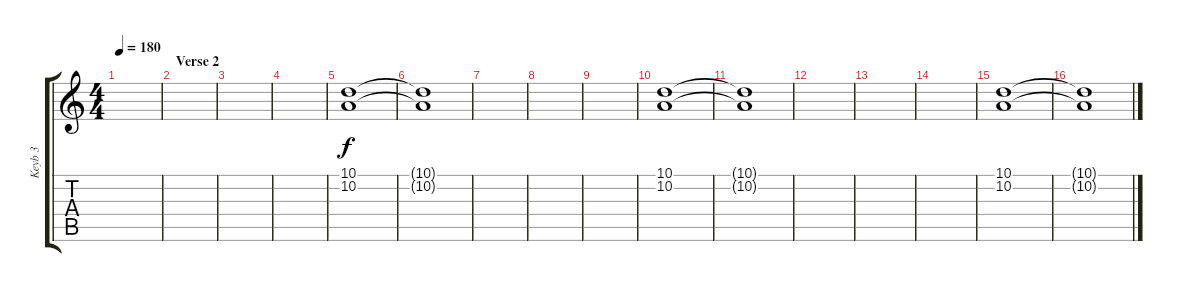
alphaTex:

\track ("Keyb 3" "Keyb 3") {instrument synthstrings1}
\staff {score tabs}
\tuning (E4 B3 G3 D3 A2 E2) {hide}
\ts (4 4)
\tempo 180
\clef g2
\ks c
|
\section ("" "Verse 2")
|
|
|
(10.1 10.2).1 |
(10.1{t} 10.2{t}).1 |
|
|
|
(10.1 10.2).1 |
(10.1{t} 10.2{t}).1 |
|
|
|
(10.1 10.2).1 |
(10.1{t} 10.2{t}).1
